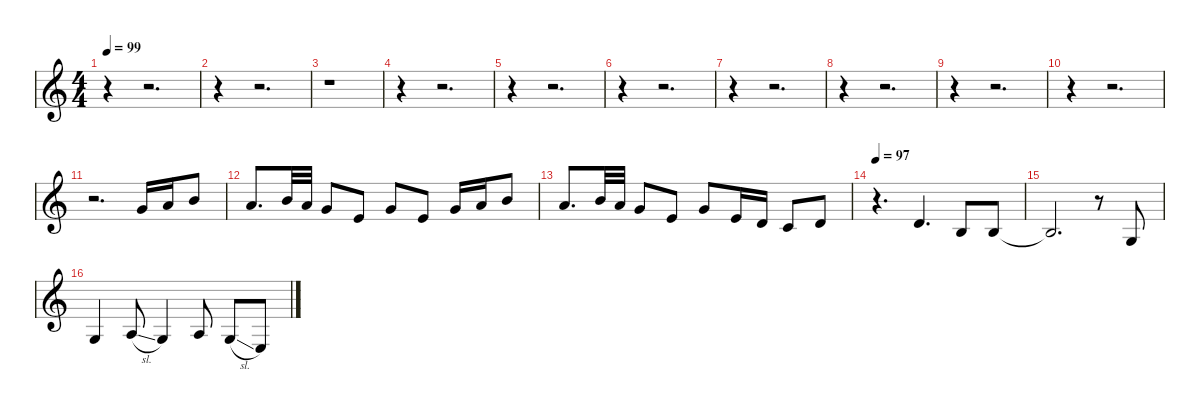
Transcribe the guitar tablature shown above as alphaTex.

\defaultSystemsLayout 4
\hideDynamics
\bracketExtendMode nobrackets
\singleTrackTrackNamePolicy hidden
\multiTrackTrackNamePolicy hidden
\firstSystemTrackNameMode fullname
\firstSystemTrackNameOrientation horizontal
\otherSystemsTrackNameOrientation horizontal
\track ("Vox" "led.synth.") {instrument lead2sawtooth}
\staff {score}
\tuning (E4 C4 G3 C3 G2 C2)
\ts (4 4)
\beaming (8 2 2 2 2)
\tempo 99
\clef g2
\ks c
r.4{dy f instrument lead2sawtooth beam Down} r.2{d beam Down} |
r.4{beam Down} r.2{d beam Down} |
r.1{beam Down} |
r.4{beam Down} r.2{d beam Down} |
r.4{beam Down} r.2{d beam Down} |
r.4{beam Down} r.2{d beam Down} |
r.4{beam Down} r.2{d beam Down} |
r.4{beam Down} r.2{d beam Down} |
r.4{beam Down} r.2{d beam Down} |
r.4{beam Down} r.2{d beam Down} |
r.2{d beam Down} 12.3.16{beam Up} 14.3.16{beam Up} 16.3.8{beam Up} |
14.3.8{d beam Up} 16.3.32{beam Up} 14.3.32{beam Up} 12.3.8{beam Up} 16.4.8{beam Up} 12.3.8{beam Up} 16.4.8{beam Up} 12.3.16{beam Up} 14.3.16{beam Up} 16.3.8{beam Up} |
14.3.8{d beam Up} 16.3.32{beam Up} 14.3.32{beam Up} 12.3.8{beam Up} 16.4.8{beam Up} 12.3.8{beam Up} 16.4.16{beam Up} 14.4.16{beam Up} 12.4.8{beam Up} 14.4.8{beam Up} |
\tempo 97
r.4{d beam Down} 7.3.4{d beam Up} 4.3.8{beam Up} 4.3.8{beam Up} |
4.3{t}.2{d beam Up} r.8{beam Up} 0.3.8{beam Up} |
0.3.4{beam Up} 2.3{sl}.8{beam Up} 0.3.4{beam Up} 2.3.8{beam Up} 7.4{sl}.8{beam Up} 4.4.8{beam Up}
